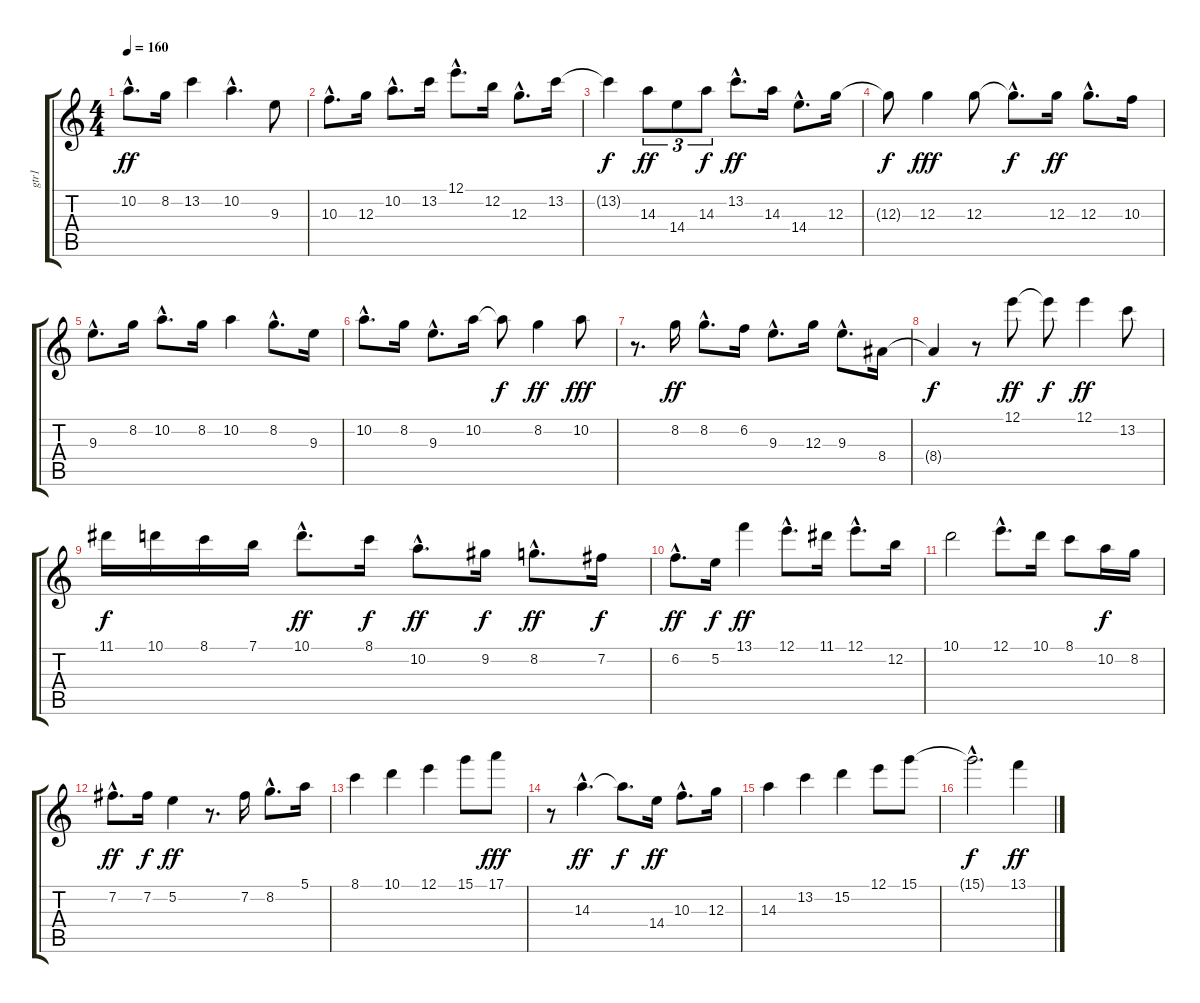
\track ("gtr1" "gtr1") {instrument acousticguitarsteel}
\staff {score tabs}
\tuning (E4 B3 G3 D3 A2 E2) {hide}
\ts (4 4)
\tempo 160
\clef g2
\ks c
10.2{hac}.8{d dy ff} 8.2.16 13.2.4 10.2{hac}.4{d} 9.3.8 |
10.3{hac}.8{d} 12.3.16 10.2{hac}.8{d} 13.2.16 12.1{hac}.8{d} 12.2.16 12.3{hac}.8{d} 13.2.16 |
13.2{t}.4{dy f} 14.3.8{tu (3 2) dy ff} 14.4.8{tu (3 2)} 14.3.8{tu (3 2) dy f} 13.2{hac}.8{d dy ff} 14.3.16 14.4{hac}.8{d} 12.3.16 |
12.3{t}.8{dy f} 12.3.4{dy fff} 12.3.8 12.3{hac t}.8{d dy f} 12.3.16{dy ff} 12.3{hac}.8{d} 10.3.16 |
9.3{hac}.8{d} 8.2.16 10.2{hac}.8{d} 8.2.16 10.2.4 8.2{hac}.8{d} 9.3.16 |
10.2{hac}.8{d} 8.2.16 9.3{hac}.8{d} 10.2.16 10.2{t}.8{dy f} 8.2.4{dy ff} 10.2.8{dy fff} |
r.8{d} 8.2.16{dy ff} 8.2{hac}.8{d} 6.2.16 9.3{hac}.8{d} 12.3.16 9.3{hac}.8{d} 8.4.16 |
8.4{t}.4{dy f} r.8 12.1.8{dy ff} 12.1{t}.8{dy f} 12.1.4{dy ff} 13.2.8 |
11.1.16{dy f} 10.1.16 8.1.16 7.1.16 10.1{hac}.8{d dy ff} 8.1.16{dy f} 10.2{hac}.8{d dy ff} 9.2.16{dy f} 8.2{hac}.8{d dy ff} 7.2.16{dy f} |
6.2{hac}.8{d dy ff} 5.2.16{dy f} 13.1.4{dy ff} 12.1{hac}.8{d} 11.1.16 12.1{hac}.8{d} 12.2.16 |
10.1.2 12.1{hac}.8{d} 10.1.16 8.1.8 10.2.16{dy f} 8.2.16 |
7.2{hac}.8{d dy ff} 7.2.16{dy f} 5.2.4{dy ff} r.8{d} 7.2.16 8.2{hac}.8{d} 5.1.16 |
8.1.4 10.1.4 12.1.4 15.1.8 17.1.8{dy fff} |
r.8 14.3{hac}.4{d dy ff} 14.3{t}.8{d dy f} 14.4.16{dy ff} 10.3{hac}.8{d} 12.3.16 |
14.3.4 13.2.4 15.2.4 12.1.8 15.1.8 |
15.1{hac t}.2{d dy f} 13.1.4{dy ff}
